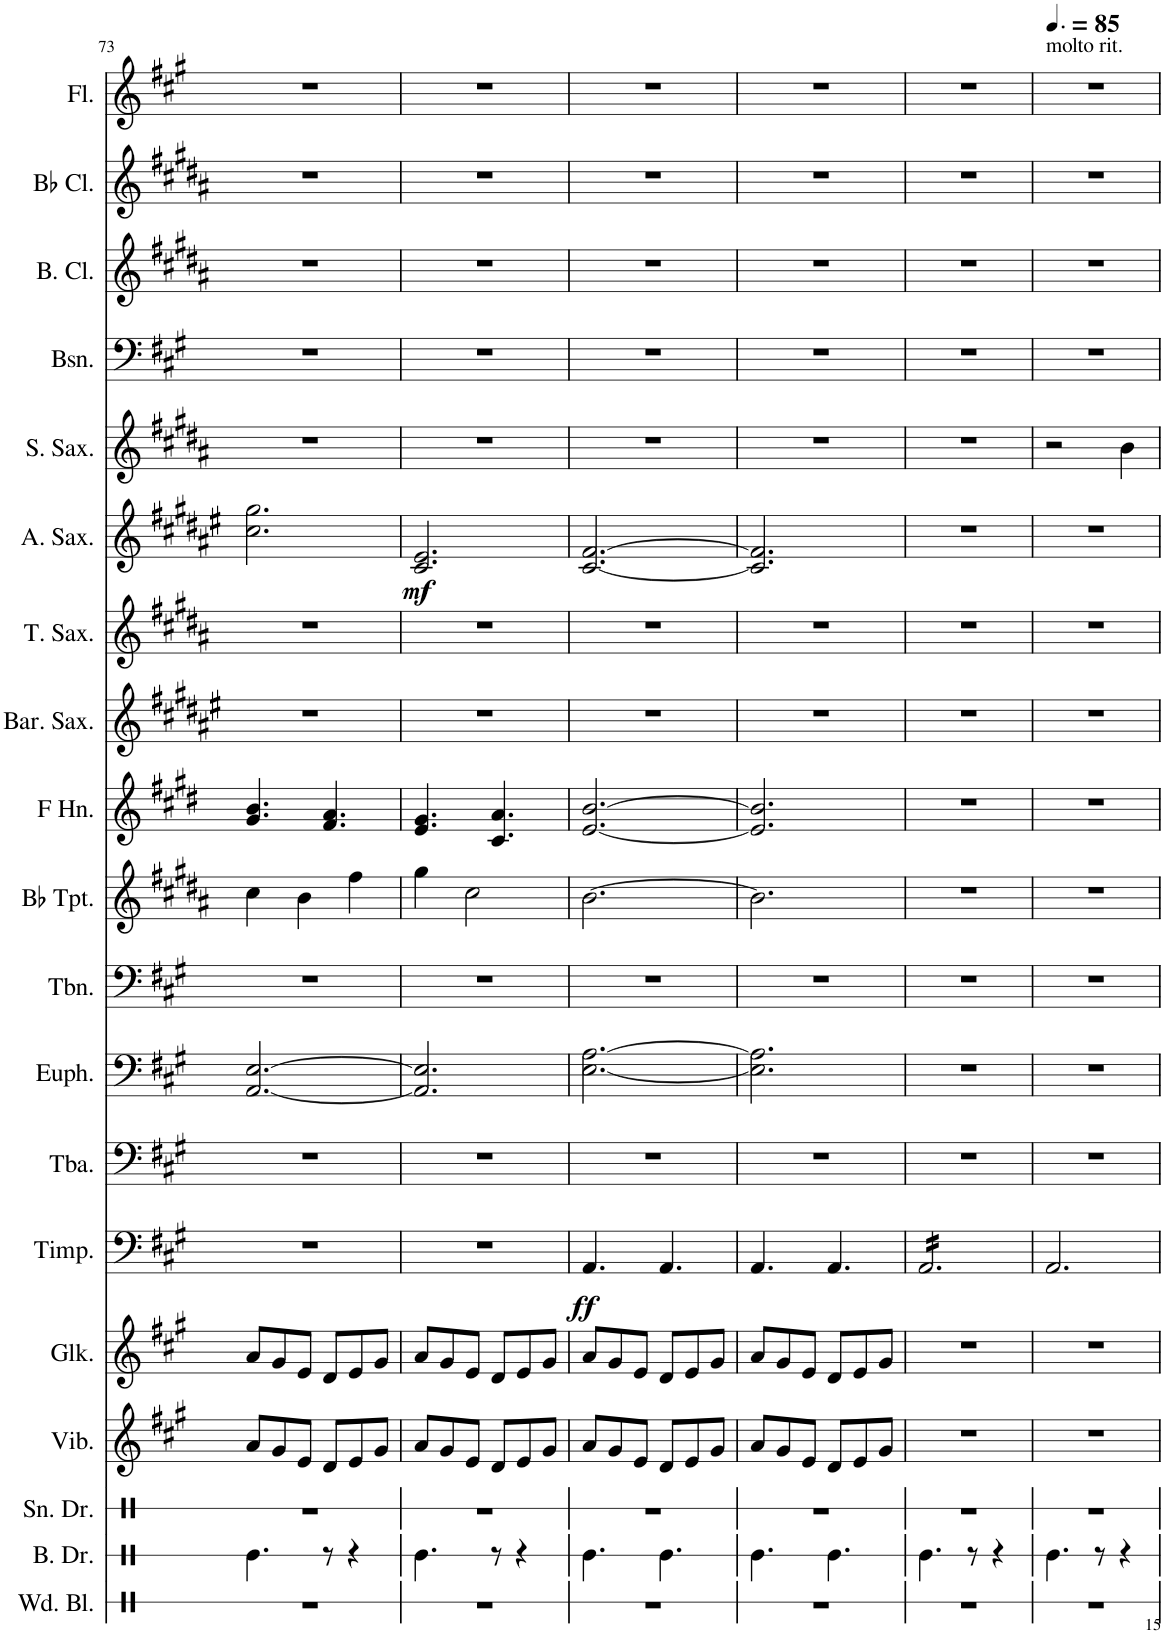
**kern	**kern	**kern	**kern	**kern	**kern	**dynam	**kern	**kern	**kern	**kern	**kern	**kern	**kern	**kern	**dynam	**kern	**kern	**kern	**kern	**kern
*part19	*part18	*part17	*part16	*part15	*part14	*part14	*part13	*part12	*part11	*part10	*part9	*part8	*part7	*part6	*part6	*part5	*part4	*part3	*part2	*part1
*staff19	*staff18	*staff17	*staff16	*staff15	*staff14	*staff14	*staff13	*staff12	*staff11	*staff10	*staff9	*staff8	*staff7	*staff6	*staff6	*staff5	*staff4	*staff3	*staff2	*staff1
*I"Wood Blocks	*I"Bass Drum	*I"Snare Drum	*I"Vibraphone	*I"Glockenspiel	*I"Timpani	*	*I"Tuba	*I"Euphonium	*I"Trombone	*I"Bb Trumpet	*I"Horn in F	*I"Baritone Saxophone	*I"Tenor Saxophone	*I"Alto Saxophone	*	*I"Soprano Saxophone	*I"Bassoon	*I"Bass Clarinet	*I"Bb Clarinet	*I"Flute
*I'Wd. Bl.	*I'B. Dr.	*I'Sn. Dr.	*I'Vib.	*I'Glk.	*I'Timp.	*	*I'Tba.	*I'Euph.	*I'Tbn.	*I'Bb Tpt.	*	*I'Bar. Sax.	*I'T. Sax.	*I'A. Sax.	*	*I'S. Sax.	*I'Bsn.	*I'B. Cl.	*I'Bb Cl.	*I'Fl.
!!LO:PB:g=z
*clefX	*clefX	*clefX	*clefG2	*clefG2	*clefF4	*	*clefF4	*clefF4	*clefF4	*clefG2	*clefG2	*clefG2	*clefG2	*clefG2	*	*clefG2	*clefF4	*clefG2	*clefG2	*clefG2
*	*	*	*	*Trd-14c-24	*	*	*	*	*	*Trd1c2	*Trd4c7	*Trd12c21	*Trd8c14	*Trd5c9	*	*Trd1c2	*	*Trd8c14	*Trd1c2	*
*k[]	*k[]	*k[]	*k[f#c#g#]	*k[f#c#g#]	*k[f#c#g#]	*	*k[f#c#g#]	*k[f#c#g#]	*k[f#c#g#]	*k[f#c#g#d#a#]	*k[f#c#g#d#]	*k[f#c#g#d#a#e#]	*k[f#c#g#d#a#]	*k[f#c#g#d#a#e#]	*	*k[f#c#g#d#a#]	*k[f#c#g#]	*k[f#c#g#d#a#]	*k[f#c#g#d#a#]	*k[f#c#g#]
*M6/8	*M6/8	*M6/8	*M6/8	*M6/8	*M6/8	*	*M6/8	*M6/8	*M6/8	*M6/8	*M6/8	*M6/8	*M6/8	*M6/8	*	*M6/8	*M6/8	*M6/8	*M6/8	*M6/8
=73	=73	=73	=73	=73	=73	=73	=73	=73	=73	=73	=73	=73	=73	=73	=73	=73	=73	=73	=73	=73
2.r	4.Re\	2.r	8a/L	8a/L	2.r	.	2.r	[2.AA/ [2.E/	2.r	4cc#\	4.g#/ 4.b/	2.r	2.r	2.cc#\ 2.gg#\	.	2.r	2.r	2.r	2.r	2.r
.	.	.	8g#/	8g#/	.	.	.	.	.	.	.	.	.	.	.	.	.	.	.	.
.	.	.	8e/J	8e/J	.	.	.	.	.	4b\	.	.	.	.	.	.	.	.	.	.
.	8r	.	8d/L	8d/L	.	.	.	.	.	.	4.f#/ 4.a/	.	.	.	.	.	.	.	.	.
.	4r	.	8e/	8e/	.	.	.	.	.	4ff#\	.	.	.	.	.	.	.	.	.	.
.	.	.	8g#/J	8g#/J	.	.	.	.	.	.	.	.	.	.	.	.	.	.	.	.
=74	=74	=74	=74	=74	=74	=74	=74	=74	=74	=74	=74	=74	=74	=74	=74	=74	=74	=74	=74	=74
!	!	!	!	!	!	!	!	!	!	!	!	!	!	!	!LO:DY:b	!	!	!	!	!
2.r	4.Re\	2.r	8a/L	8a/L	2.r	.	2.r	2.AA/] 2.E/]	2.r	4gg#\	4.e/ 4.g#/	2.r	2.r	2.c#/ 2.e#/	mf	2.r	2.r	2.r	2.r	2.r
.	.	.	8g#/	8g#/	.	.	.	.	.	.	.	.	.	.	.	.	.	.	.	.
.	.	.	8e/J	8e/J	.	.	.	.	.	2cc#\	.	.	.	.	.	.	.	.	.	.
.	8r	.	8d/L	8d/L	.	.	.	.	.	.	4.c#/ 4.a/	.	.	.	.	.	.	.	.	.
.	4r	.	8e/	8e/	.	.	.	.	.	.	.	.	.	.	.	.	.	.	.	.
.	.	.	8g#/J	8g#/J	.	.	.	.	.	.	.	.	.	.	.	.	.	.	.	.
=75	=75	=75	=75	=75	=75	=75	=75	=75	=75	=75	=75	=75	=75	=75	=75	=75	=75	=75	=75	=75
!	!	!	!	!	!	!LO:DY:b	!	!	!	!	!	!	!	!	!	!	!	!	!	!
2.r	4.Re\	2.r	8a/L	8a/L	4.AA/	ff	2.r	[2.E\ [2.A\	2.r	[2.b\	[2.e/ [2.b/	2.r	2.r	[2.c#/ [2.f#/	.	2.r	2.r	2.r	2.r	2.r
.	.	.	8g#/	8g#/	.	.	.	.	.	.	.	.	.	.	.	.	.	.	.	.
.	.	.	8e/J	8e/J	.	.	.	.	.	.	.	.	.	.	.	.	.	.	.	.
.	4.Re\	.	8d/L	8d/L	4.AA/	.	.	.	.	.	.	.	.	.	.	.	.	.	.	.
.	.	.	8e/	8e/	.	.	.	.	.	.	.	.	.	.	.	.	.	.	.	.
.	.	.	8g#/J	8g#/J	.	.	.	.	.	.	.	.	.	.	.	.	.	.	.	.
=76	=76	=76	=76	=76	=76	=76	=76	=76	=76	=76	=76	=76	=76	=76	=76	=76	=76	=76	=76	=76
2.r	4.Re\	2.r	8a/L	8a/L	4.AA/	.	2.r	2.E\] 2.A\]	2.r	2.b\]	2.e/] 2.b/]	2.r	2.r	2.c#/] 2.f#/]	.	2.r	2.r	2.r	2.r	2.r
.	.	.	8g#/	8g#/	.	.	.	.	.	.	.	.	.	.	.	.	.	.	.	.
.	.	.	8e/J	8e/J	.	.	.	.	.	.	.	.	.	.	.	.	.	.	.	.
.	4.Re\	.	8d/L	8d/L	4.AA/	.	.	.	.	.	.	.	.	.	.	.	.	.	.	.
.	.	.	8e/	8e/	.	.	.	.	.	.	.	.	.	.	.	.	.	.	.	.
.	.	.	8g#/J	8g#/J	.	.	.	.	.	.	.	.	.	.	.	.	.	.	.	.
=77	=77	=77	=77	=77	=77	=77	=77	=77	=77	=77	=77	=77	=77	=77	=77	=77	=77	=77	=77	=77
*	*	*	*	*	*tremolo	*	*	*	*	*	*	*	*	*	*	*	*	*	*	*
2.r	4.Re\	2.r	2.r	2.r	16AA/LL	.	2.r	2.r	2.r	2.r	2.r	2.r	2.r	2.r	.	2.r	2.r	2.r	2.r	2.r
.	.	.	.	.	16AA/	.	.	.	.	.	.	.	.	.	.	.	.	.	.	.
.	.	.	.	.	16AA/	.	.	.	.	.	.	.	.	.	.	.	.	.	.	.
.	.	.	.	.	16AA/	.	.	.	.	.	.	.	.	.	.	.	.	.	.	.
.	.	.	.	.	16AA/	.	.	.	.	.	.	.	.	.	.	.	.	.	.	.
.	.	.	.	.	16AA/	.	.	.	.	.	.	.	.	.	.	.	.	.	.	.
.	8r	.	.	.	16AA/	.	.	.	.	.	.	.	.	.	.	.	.	.	.	.
.	.	.	.	.	16AA/	.	.	.	.	.	.	.	.	.	.	.	.	.	.	.
.	4r	.	.	.	16AA/	.	.	.	.	.	.	.	.	.	.	.	.	.	.	.
.	.	.	.	.	16AA/	.	.	.	.	.	.	.	.	.	.	.	.	.	.	.
.	.	.	.	.	16AA/	.	.	.	.	.	.	.	.	.	.	.	.	.	.	.
.	.	.	.	.	16AA/JJ	.	.	.	.	.	.	.	.	.	.	.	.	.	.	.
*	*	*	*	*	*Xtremolo	*	*	*	*	*	*	*	*	*	*	*	*	*	*	*
=78	=78	=78	=78	=78	=78	=78	=78	=78	=78	=78	=78	=78	=78	=78	=78	=78	=78	=78	=78	=78
*	*	*	*	*	*	*	*	*	*	*	*	*	*	*	*	*	*	*	*	*MM127
!	!	!	!	!	!	!	!	!	!	!	!	!	!	!	!	!	!	!	!	!LO:TX:a:t=molto rit.
2.r	4.Re\	2.r	2.r	2.r	2.AA/	.	2.r	2.r	2.r	2.r	2.r	2.r	2.r	2.r	.	2r	2.r	2.r	2.r	2.r
.	8r	.	.	.	.	.	.	.	.	.	.	.	.	.	.	.	.	.	.	.
.	4r	.	.	.	.	.	.	.	.	.	.	.	.	.	.	4b\	.	.	.	.
=	=	=	=	=	=	=	=	=	=	=	=	=	=	=	=	=	=	=	=	=
*-	*-	*-	*-	*-	*-	*-	*-	*-	*-	*-	*-	*-	*-	*-	*-	*-	*-	*-	*-	*-
